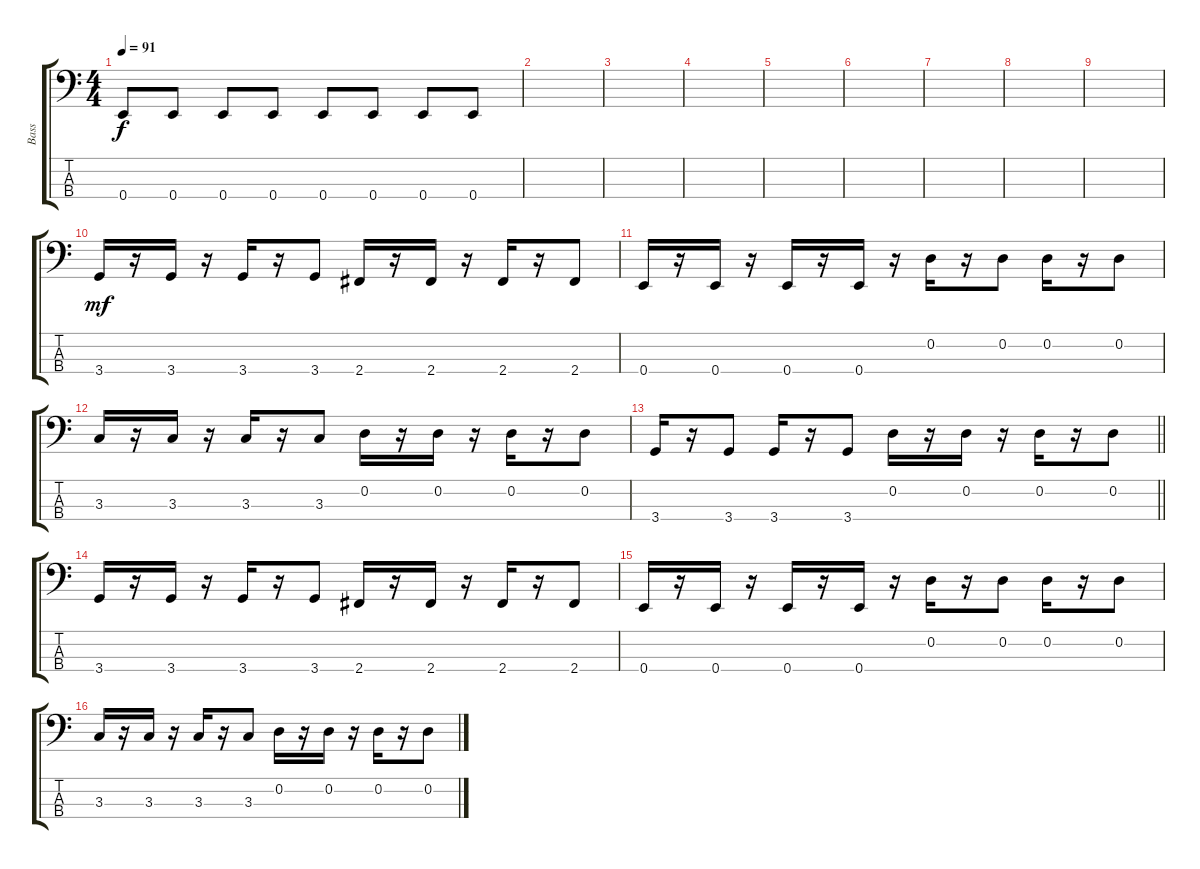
\track ("Bass" "Bass") {instrument electricbassfinger}
\staff {score tabs}
\tuning (G2 D2 A1 E1) {hide}
\ts (4 4)
\tempo 91
\clef f4
\ks c
0.4.8{dy f} 0.4.8 0.4.8 0.4.8 0.4.8 0.4.8 0.4.8 0.4.8 |
|
|
|
|
|
|
|
|
3.4.16{dy mf} r.16 3.4.16 r.16 3.4.16 r.16 3.4.8 2.4.16 r.16 2.4.16 r.16 2.4.16 r.16 2.4.8 |
0.4.16 r.16 0.4.16 r.16 0.4.16 r.16 0.4.16 r.16 0.2.16 r.16 0.2.8 0.2.16 r.16 0.2.8 |
3.3.16 r.16 3.3.16 r.16 3.3.16 r.16 3.3.8 0.2.16 r.16 0.2.16 r.16 0.2.16 r.16 0.2.8 |
\barLineRight lightlight
3.4.16 r.16 3.4.8 3.4.16 r.16 3.4.8 0.2.16 r.16 0.2.16 r.16 0.2.16 r.16 0.2.8 |
3.4.16 r.16 3.4.16 r.16 3.4.16 r.16 3.4.8 2.4.16 r.16 2.4.16 r.16 2.4.16 r.16 2.4.8 |
0.4.16 r.16 0.4.16 r.16 0.4.16 r.16 0.4.16 r.16 0.2.16 r.16 0.2.8 0.2.16 r.16 0.2.8 |
3.3.16 r.16 3.3.16 r.16 3.3.16 r.16 3.3.8 0.2.16 r.16 0.2.16 r.16 0.2.16 r.16 0.2.8
